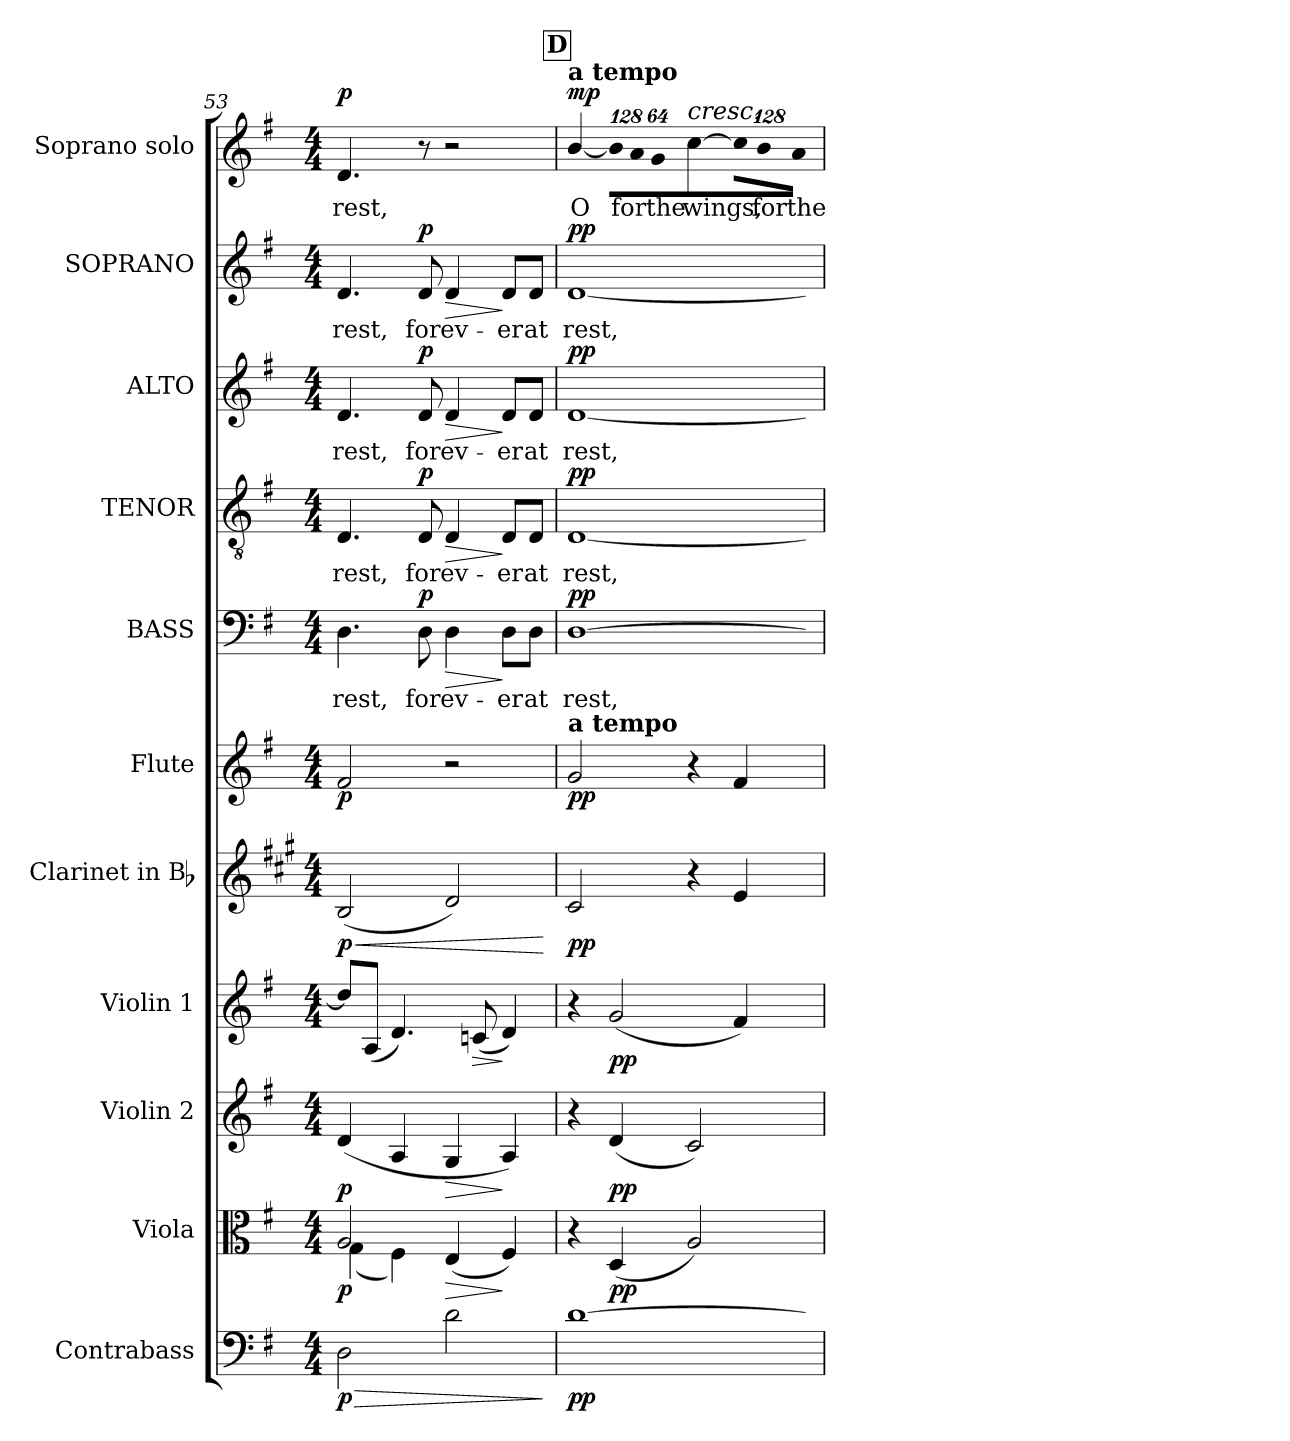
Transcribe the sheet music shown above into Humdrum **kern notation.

**kern	**dynam	**kern	**dynam	**kern	**dynam	**kern	**dynam	**kern	**dynam	**kern	**dynam	**kern	**text	**dynam	**kern	**text	**dynam	**kern	**text	**dynam	**kern	**text	**dynam	**kern	**text	**dynam
*part11	*part11	*part10	*part10	*part9	*part9	*part8	*part8	*part7	*part7	*part6	*part6	*part5	*part5	*part5	*part4	*part4	*part4	*part3	*part3	*part3	*part2	*part2	*part2	*part1	*part1	*part1
*staff11	*staff11	*staff10	*staff10	*staff9	*staff9	*staff8	*staff8	*staff7	*staff7	*staff6	*staff6	*staff5	*staff5	*staff5	*staff4	*staff4	*staff4	*staff3	*staff3	*staff3	*staff2	*staff2	*staff2	*staff1	*staff1	*staff1
*I"Contrabass	*	*I"Viola	*	*I"Violin 2	*	*I"Violin 1	*	*I"Clarinet in Bb	*	*I"Flute	*	*I"BASS	*	*	*I"TENOR	*	*	*I"ALTO	*	*	*I"SOPRANO	*	*	*I"Soprano solo	*	*
*I'Cb.	*	*I'Vla.	*	*I'Vln. 2	*	*I'Vln. 1	*	*I'Cl.	*	*I'Fl.	*	*I'B.	*	*	*I'T.	*	*	*I'A.	*	*	*I'S.	*	*	*I'S.	*	*
*clefF4	*	*clefC3	*	*clefG2	*	*clefG2	*	*clefG2	*	*clefG2	*	*clefF4	*	*	*clefGv2	*	*	*clefG2	*	*	*clefG2	*	*	*clefG2	*	*
*ITrd7c12	*	*	*	*	*	*	*	*ITrd1c2	*	*	*	*	*	*	*ITrd7c12	*	*	*	*	*	*	*	*	*	*	*
*k[f#]	*	*k[f#]	*	*k[f#]	*	*k[f#]	*	*k[f#]	*	*k[f#]	*	*k[f#]	*	*	*k[f#]	*	*	*k[f#]	*	*	*k[f#]	*	*	*k[f#]	*	*
*G:	*	*G:	*	*G:	*	*G:	*	*G:	*	*G:	*	*G:	*	*	*G:	*	*	*G:	*	*	*G:	*	*	*G:	*	*
*M4/4	*	*M4/4	*	*M4/4	*	*M4/4	*	*M4/4	*	*M4/4	*	*M4/4	*	*	*M4/4	*	*	*M4/4	*	*	*M4/4	*	*	*M4/4	*	*
=53	=53	=53	=53	=53	=53	=53	=53	=53	=53	=53	=53	=53	=53	=53	=53	=53	=53	=53	=53	=53	=53	=53	=53	=53	=53	=53
!	!LO:HP:b	!	!	!	!	!	!	!	!LO:HP:b	!	!	!	!	!	!	!	!	!	!	!	!	!	!	!	!	!
*	*	*^	*	*	*	*	*	*	*	*	*	*	*	*	*	*	*	*	*	*	*	*	*	*	*	*
!	!	!	!	!	!	!	!	!	!	!LO:HP:n=1:b	!	!	!	!	!	!	!	!	!	!	!	!	!	!	!	!	!
!	!	!	!	!	!	!	!	!	!	!	!	!	!	!LO:LY:b:color=#000000	!	!	!	!	!	!	!	!	!	!	!	!	!
!	!	!	!	!	!	!	!	!	!	!	!	!	!	!	!	!	!LO:LY:b:color=#000000	!	!	!	!	!	!	!	!	!	!
!	!	!	!	!	!	!	!	!	!	!	!	!	!	!	!	!	!	!	!	!LO:LY:b:color=#000000	!	!	!	!	!	!	!
!	!	!	!	!	!	!	!	!	!	!	!	!	!	!	!	!	!	!	!	!	!	!	!LO:LY:b:color=#000000	!	!	!	!
!	!	!	!	!	!	!	!	!	!	!	!	!	!	!	!	!	!	!	!	!	!	!	!	!	!	!LO:LY:b:color=#000000	!
2DDi\	> p	2Ai/	(4Gi\	p	(4di/	p	8ddi/L]	.	(2Ai/	< > p	2f#i/	p	4.Di\	rest,	.	4.DDi/	rest,	.	4.di/	rest,	.	4.di/	rest,	.	4.di/	rest,	p
.	.	.	.	.	.	.	(8Ai/J	.	.	.	.	.	.	.	.	.	.	.	.	.	.	.	.	.	.	.	.
.	.	.	4F#i\)	.	4Ai/	.	4.di/)	.	.	.	.	.	.	.	.	.	.	.	.	.	.	.	.	.	.	.	.
!	!	!	!	!	!	!	!	!	!	!	!	!	!	!LO:LY:b:color=#000000	!	!	!	!	!	!	!	!	!	!	!	!	!
!	!	!	!	!	!	!	!	!	!	!	!	!	!	!	!	!	!LO:LY:b:color=#000000	!	!	!	!	!	!	!	!	!	!
!	!	!	!	!	!	!	!	!	!	!	!	!	!	!	!	!	!	!	!	!LO:LY:b:color=#000000	!	!	!	!	!	!	!
!	!	!	!	!	!	!	!	!	!	!	!	!	!	!	!	!	!	!	!	!	!	!	!LO:LY:b:color=#000000	!	!	!	!
.	.	.	.	.	.	.	.	.	.	.	.	.	8Di\	for	p	8DDi/	for	p	8di/	for	p	8di/	for	p	8r	.	.
!	!	!	!	!LO:HP:b	!	!LO:HP:b	!	!	!	!	!	!	!	!	!	!	!	!	!	!	!	!	!	!	!	!	!
!	!	!	!	!	!	!	!	!	!	!	!	!	!	!LO:LY:b:color=#000000	!LO:HP:b	!	!	!	!	!	!	!	!	!	!	!	!
!	!	!	!	!	!	!	!	!	!	!	!	!	!	!	!	!	!LO:LY:b:color=#000000	!LO:HP:b	!	!	!	!	!	!	!	!	!
!	!	!	!	!	!	!	!	!	!	!	!	!	!	!	!	!	!	!	!	!LO:LY:b:color=#000000	!LO:HP:b	!	!	!	!	!	!
!	!	!	!	!	!	!	!	!	!	!	!	!	!	!	!	!	!	!	!	!	!	!	!LO:LY:b:color=#000000	!LO:HP:b	!	!	!
2Di\	.	(4Ei/	2ryy	>	4Gi/	>	.	.	2ci/)	.	2r	.	4Di\	ev-	>	4DDi/	ev-	>	4di/	ev-	>	4di/	ev-	>	2r	.	.
!	!	!	!	!	!	!	!	!LO:HP:b	!	!	!	!	!	!	!	!	!	!	!	!	!	!	!	!	!	!	!
.	.	.	.	.	.	.	(8cni/	>	.	.	.	.	.	.	.	.	.	.	.	.	.	.	.	.	.	.	.
!	!	!	!	!	!	!	!	!	!	!	!	!	!	!LO:LY:b:color=#000000	!	!	!	!	!	!	!	!	!	!	!	!	!
!	!	!	!	!	!	!	!	!	!	!	!	!	!	!	!	!	!LO:LY:b:color=#000000	!	!	!	!	!	!	!	!	!	!
!	!	!	!	!	!	!	!	!	!	!	!	!	!	!	!	!	!	!	!	!LO:LY:b:color=#000000	!	!	!	!	!	!	!
!	!	!	!	!	!	!	!	!	!	!	!	!	!	!	!	!	!	!	!	!	!	!	!LO:LY:b:color=#000000	!	!	!	!
.	.	4F#i/)	.	]	4Ai/)	]	4di/)	]	.	.	.	.	8Di\L	-er	]	8DDi/L	-er	]	8di/L	-er	]	8di/L	-er	]	.	.	.
!	!	!	!	!	!	!	!	!	!	!	!	!	!	!LO:LY:b:color=#000000	!	!	!	!	!	!	!	!	!	!	!	!	!
!	!	!	!	!	!	!	!	!	!	!	!	!	!	!	!	!	!LO:LY:b:color=#000000	!	!	!	!	!	!	!	!	!	!
!	!	!	!	!	!	!	!	!	!	!	!	!	!	!	!	!	!	!	!	!LO:LY:b:color=#000000	!	!	!	!	!	!	!
!	!	!	!	!	!	!	!	!	!	!	!	!	!	!	!	!	!	!	!	!	!	!	!LO:LY:b:color=#000000	!	!	!	!
.	.	.	.	.	.	.	.	.	.	.	.	.	8Di\J	at	.	8DDi/J	at	.	8di/J	at	.	8di/J	at	.	.	.	.
*	*	*v	*v	*	*	*	*	*	*	*	*	*	*	*	*	*	*	*	*	*	*	*	*	*	*	*	*
.	]	.	.	.	.	.	.	.	[	.	.	.	.	.	.	.	.	.	.	.	.	.	.	.	.	.
!!LO:PB:g=z
!!LO:REH:place=s1:B:color=#000000:enc=box:fs=15.141:t=D
=54	=54	=54	=54	=54	=54	=54	=54	=54	=54	=54	=54	=54	=54	=54	=54	=54	=54	=54	=54	=54	=54	=54	=54	=54	=54	=54
!	!	!	!	!	!	!	!	!	!	!	!	!	!LO:LY:b:color=#000000	!	!	!	!	!	!	!	!	!	!	!	!	!
!	!	!	!	!	!	!	!	!	!	!	!	!	!	!	!	!LO:LY:b:color=#000000	!	!	!	!	!	!	!	!	!	!
!	!	!	!	!	!	!	!	!	!	!	!	!	!	!	!	!	!	!	!LO:LY:b:color=#000000	!	!	!	!	!	!	!
!	!	!	!	!	!	!	!	!	!	!	!	!	!	!	!	!	!	!	!	!	!	!LO:LY:b:color=#000000	!	!	!	!
!	!	!	!	!	!	!	!	!	!	!	!	!	!	!	!	!	!	!	!	!	!	!	!	!LO:TX:a:B:t=a tempo	!	!
!	!	!	!	!	!	!	!	!	!	!LO:TX:a:B:t=a tempo	!	!	!	!	!	!	!	!	!	!	!	!	!	!	!	!
!	!	!	!	!	!	!	!	!	!	!	!	!	!	!	!	!	!	!	!	!	!	!	!	!	!LO:LY:b:color=#000000	!
[>1Di	pp	4r	.	4r	.	4r	.	2Bi/	pp	2gi/	pp	[>1Di	rest,	pp	[<1DDi	rest,	pp	[<1di	rest,	pp	[<1di	rest,	pp	[<4bi/	O	mp
*	*	*	*	*	*	*	*	*	*	*	*	*	*	*	*	*	*	*	*	*	*	*	*	*Xbrackettup	*	*
!	!	!	!	!	!	!	!	!	!	!	!	!	!	!	!	!	!	!	!	!	!	!	!	!LO:N:vis=8	!	!
.	.	(4Di/	pp	(4di/	pp	(2gi/	pp	.	.	.	.	.	.	.	.	.	.	.	.	.	.	.	.	1024%85bi/L]	.	.
!	!	!	!	!	!	!	!	!	!	!	!	!	!	!	!	!	!	!	!	!	!	!	!	!LO:N:vis=8	!	!
!	!	!	!	!	!	!	!	!	!	!	!	!	!	!	!	!	!	!	!	!	!	!	!	!	!LO:LY:b:color=#000000	!
.	.	.	.	.	.	.	.	.	.	.	.	.	.	.	.	.	.	.	.	.	.	.	.	1024%85ai/	for	.
!	!	!	!	!	!	!	!	!	!	!	!	!	!	!	!	!	!	!	!	!	!	!	!	!LO:N:vis=8	!	!
!	!	!	!	!	!	!	!	!	!	!	!	!	!	!	!	!	!	!	!	!	!	!	!	!	!LO:LY:b:color=#000000	!
.	.	.	.	.	.	.	.	.	.	.	.	.	.	.	.	.	.	.	.	.	.	.	.	512%43gi/J	the	.
!	!	!	!	!	!	!	!	!	!	!	!	!	!	!	!	!	!	!	!	!	!	!	!	!LO:TX:a:i:t=cresc.	!	!
!	!	!	!	!	!	!	!	!	!	!	!	!	!	!	!	!	!	!	!	!	!	!	!	!	!LO:LY:b:color=#000000	!
.	.	2Ai/)	.	2ci/)	.	.	.	4r	]	4r	.	.	.	.	.	.	.	.	.	.	.	.	.	[>4cci\	wings,	.
*	*	*	*	*	*	*	*	*	*	*	*	*	*	*	*	*	*	*	*	*	*	*	*	*brackettup	*	*
!	!	!	!	!	!	!	!	!	!	!	!	!	!	!	!	!	!	!	!	!	!	!	!	!LO:N:vis=8	!	!
.	.	.	.	.	.	4f#i/)	.	4di/	.	4f#i/	.	.	.	.	.	.	.	.	.	.	.	.	.	1024%85cci\L]	.	.
!	!	!	!	!	!	!	!	!	!	!	!	!	!	!	!	!	!	!	!	!	!	!	!	!LO:N:vis=8	!	!
!	!	!	!	!	!	!	!	!	!	!	!	!	!	!	!	!	!	!	!	!	!	!	!	!	!LO:LY:b:color=#000000	!
.	.	.	.	.	.	.	.	.	.	.	.	.	.	.	.	.	.	.	.	.	.	.	.	1024%85bi\	for	.
!	!	!	!	!	!	!	!	!	!	!	!	!	!	!	!	!	!	!	!	!	!	!	!	!LO:N:vis=8	!	!
!	!	!	!	!	!	!	!	!	!	!	!	!	!	!	!	!	!	!	!	!	!	!	!	!	!LO:LY:b:color=#000000	!
.	.	.	.	.	.	.	.	.	.	.	.	.	.	.	.	.	.	.	.	.	.	.	.	512%43ai\J	the	.
=	=	=	=	=	=	=	=	=	=	=	=	=	=	=	=	=	=	=	=	=	=	=	=	=	=	=
*-	*-	*-	*-	*-	*-	*-	*-	*-	*-	*-	*-	*-	*-	*-	*-	*-	*-	*-	*-	*-	*-	*-	*-	*-	*-	*-
